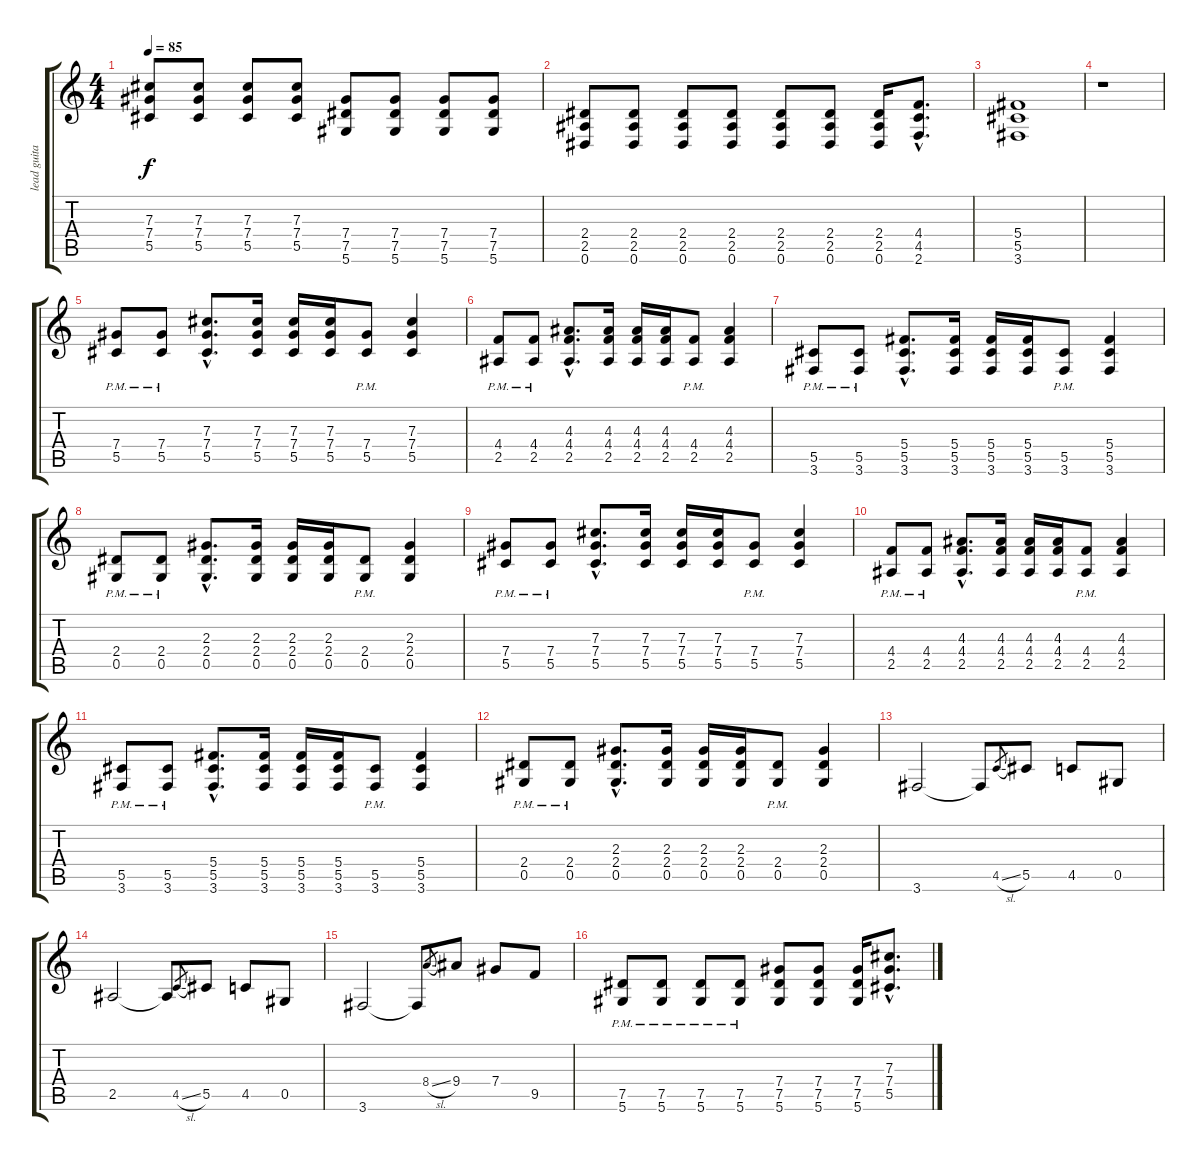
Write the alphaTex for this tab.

\track ("lead guitar" "lead guita") {instrument distortionguitar}
\staff {score tabs}
\tuning (Eb4 Bb3 Gb3 Db3 Ab2 Eb2) {hide}
\ts (4 4)
\tempo 85
\clef g2
\ks c
(7.3 7.4 5.5).8{dy f} (7.3 7.4 5.5).8 (7.3 7.4 5.5).8 (7.3 7.4 5.5).8 (7.4 7.5 5.6).8 (7.4 7.5 5.6).8 (7.4 7.5 5.6).8 (7.4 7.5 5.6).8 |
(2.4 2.5 0.6).8 (2.4 2.5 0.6).8 (2.4 2.5 0.6).8 (2.4 2.5 0.6).8 (2.4 2.5 0.6).8 (2.4 2.5 0.6).8 (2.4 2.5 0.6).16 (4.4{hac} 4.5{hac} 2.6{hac}).8{d} |
(5.4 5.5 3.6).1 |
r.1 |
(7.4{pm} 5.5{pm}).8 (7.4{pm} 5.5{pm}).8 (7.3{hac} 7.4{hac} 5.5{hac}).8{d} (7.3 7.4 5.5).16 (7.3 7.4 5.5).16 (7.3 7.4 5.5).16 (7.4{pm} 5.5{pm}).8 (7.3 7.4 5.5).4 |
(4.4{pm} 2.5{pm}).8 (4.4{pm} 2.5{pm}).8 (4.3{hac} 4.4{hac} 2.5{hac}).8{d} (4.3 4.4 2.5).16 (4.3 4.4 2.5).16 (4.3 4.4 2.5).16 (4.4{pm} 2.5{pm}).8 (4.3 4.4 2.5).4 |
(5.5{pm} 3.6{pm}).8 (5.5{pm} 3.6{pm}).8 (5.4{hac} 5.5{hac} 3.6{hac}).8{d} (5.4 5.5 3.6).16 (5.4 5.5 3.6).16 (5.4 5.5 3.6).16 (5.5{pm} 3.6{pm}).8 (5.4 5.5 3.6).4 |
(2.4{pm} 0.5{pm}).8 (2.4{pm} 0.5{pm}).8 (2.3{hac} 2.4{hac} 0.5{hac}).8{d} (2.3 2.4 0.5).16 (2.3 2.4 0.5).16 (2.3 2.4 0.5).16 (2.4{pm} 0.5{pm}).8 (2.3 2.4 0.5).4 |
(7.4{pm} 5.5{pm}).8 (7.4{pm} 5.5{pm}).8 (7.3{hac} 7.4{hac} 5.5{hac}).8{d} (7.3 7.4 5.5).16 (7.3 7.4 5.5).16 (7.3 7.4 5.5).16 (7.4{pm} 5.5{pm}).8 (7.3 7.4 5.5).4 |
(4.4{pm} 2.5{pm}).8 (4.4{pm} 2.5{pm}).8 (4.3{hac} 4.4{hac} 2.5{hac}).8{d} (4.3 4.4 2.5).16 (4.3 4.4 2.5).16 (4.3 4.4 2.5).16 (4.4{pm} 2.5{pm}).8 (4.3 4.4 2.5).4 |
(5.5{pm} 3.6{pm}).8 (5.5{pm} 3.6{pm}).8 (5.4{hac} 5.5{hac} 3.6{hac}).8{d} (5.4 5.5 3.6).16 (5.4 5.5 3.6).16 (5.4 5.5 3.6).16 (5.5{pm} 3.6{pm}).8 (5.4 5.5 3.6).4 |
(2.4{pm} 0.5{pm}).8 (2.4{pm} 0.5{pm}).8 (2.3{hac} 2.4{hac} 0.5{hac}).8{d} (2.3 2.4 0.5).16 (2.3 2.4 0.5).16 (2.3 2.4 0.5).16 (2.4{pm} 0.5{pm}).8 (2.3 2.4 0.5).4 |
3.6.2{instrument electricguitarclean} 3.6{t}.8 4.5{sl}.8{gr} 5.5.8 4.5.8 0.5.8 |
2.5.2 2.5{t}.8 4.5{sl}.8{gr} 5.5.8 4.5.8 0.5.8 |
3.6.2{instrument electricguitarclean} 3.6{t}.8 8.4{sl}.8{gr} 9.4.8 7.4.8 9.5.8 |
(7.5{pm} 5.6{pm}).8{instrument distortionguitar} (7.5{pm} 5.6{pm}).8 (7.5{pm} 5.6{pm}).8 (7.5{pm} 5.6{pm}).8 (7.4 7.5 5.6).8 (7.4 7.5 5.6).8 (7.4 7.5 5.6).16 (7.3{hac} 7.4{hac} 5.5{hac}).8{d}
